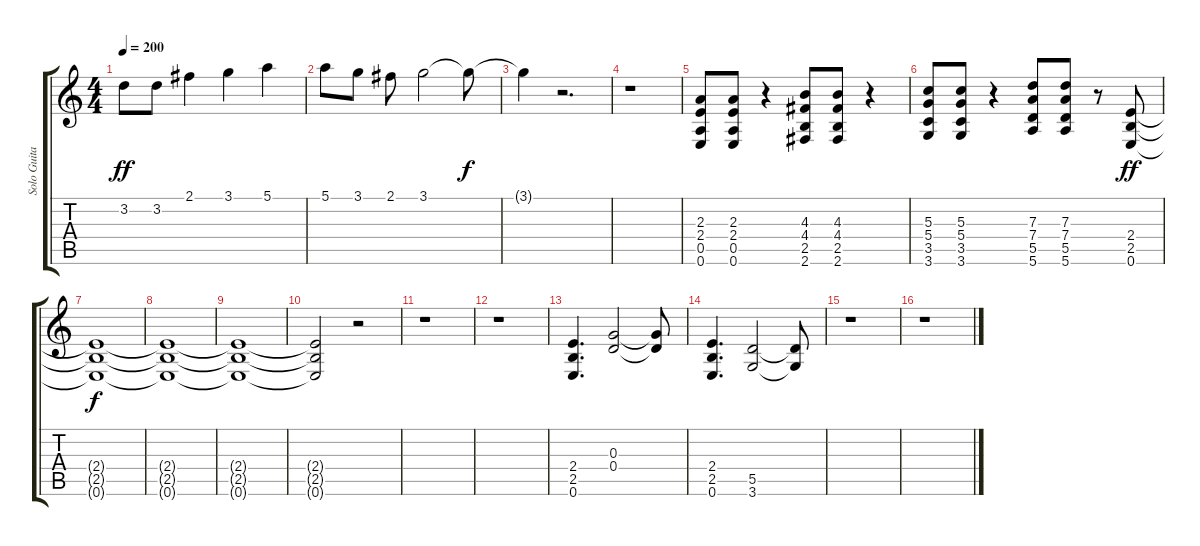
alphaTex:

\track ("Solo Guitar" "Solo Guita") {instrument overdrivenguitar}
\staff {score tabs}
\tuning (E4 B3 G3 D3 A2 E2) {hide}
\ts (4 4)
\tempo 200
\clef g2
\ks c
3.2.8{dy ff} 3.2.8 2.1.4 3.1.4 5.1.4 |
5.1.8 3.1.8 2.1.8 3.1.2 3.1{t}.8{dy f} |
3.1{t}.4 r.2{d} |
r.1 |
(2.3 2.4 0.5 0.6).8 (2.3 2.4 0.5 0.6).8 r.4 (4.3 4.4 2.5 2.6).8 (4.3 4.4 2.5 2.6).8 r.4 |
(5.3 5.4 3.5 3.6).8 (5.3 5.4 3.5 3.6).8 r.4 (7.3 7.4 5.5 5.6).8 (7.3 7.4 5.5 5.6).8 r.8 (2.4 2.5 0.6).8{dy ff} |
(2.4{t} 2.5{t} 0.6{t}).1{dy f} |
(2.4{t} 2.5{t} 0.6{t}).1 |
(2.4{t} 2.5{t} 0.6{t}).1 |
(2.4{t} 2.5{t} 0.6{t}).2 r.2 |
r.1 |
r.1 |
(2.4 2.5 0.6).4{d} (0.3 0.4).2 (0.3{t} 0.4{t}).8 |
(2.4 2.5 0.6).4{d} (5.5 3.6).2 (5.5{t} 3.6{t}).8 |
r.1 |
r.1
